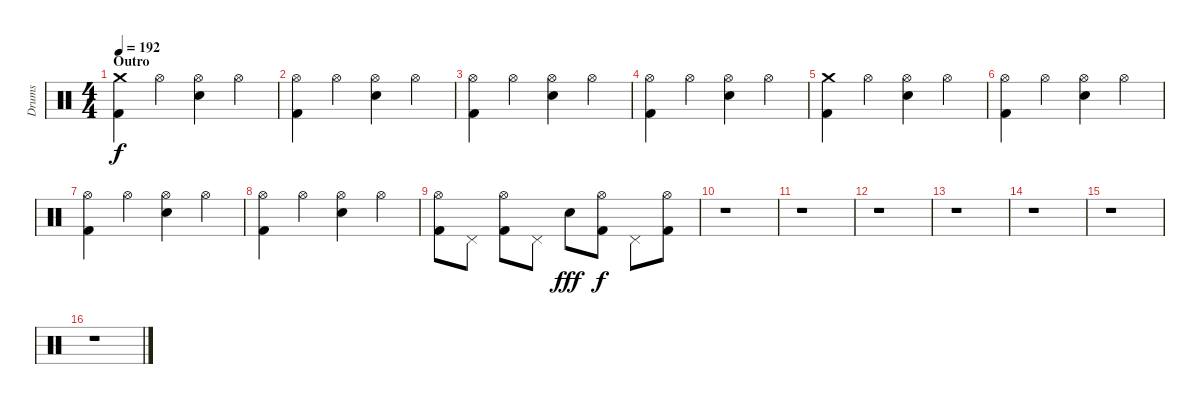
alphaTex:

\track ("Drums" "Drums") {instrument percussion}
\staff {score}
\articulation defaults
\ts (4 4)
\section ("" "Outro")
\tempo 192
\clef neutral
\ks c
("Kick (hit) 2" "Crash medium (hit)").4{dy f} "Hi-Hat (open)".4 ("Electric Snare (hit)" "Hi-Hat (open)").4 "Hi-Hat (open)".4 |
("Kick (hit) 2" "Hi-Hat (open)").4 "Hi-Hat (open)".4 ("Electric Snare (hit)" "Hi-Hat (open)").4 "Hi-Hat (open)".4 |
("Kick (hit) 2" "Hi-Hat (open)").4 "Hi-Hat (open)".4 ("Electric Snare (hit)" "Hi-Hat (open)").4 "Hi-Hat (open)".4 |
("Kick (hit) 2" "Hi-Hat (open)").4 "Hi-Hat (open)".4 ("Electric Snare (hit)" "Hi-Hat (open)").4 "Hi-Hat (open)".4 |
("Kick (hit) 2" "Crash medium (hit)").4 "Hi-Hat (open)".4 ("Electric Snare (hit)" "Hi-Hat (open)").4 "Hi-Hat (open)".4 |
("Kick (hit) 2" "Hi-Hat (open)").4 "Hi-Hat (open)".4 ("Electric Snare (hit)" "Hi-Hat (open)").4 "Hi-Hat (open)".4 |
("Kick (hit) 2" "Hi-Hat (open)").4 "Hi-Hat (open)".4 ("Electric Snare (hit)" "Hi-Hat (open)").4 "Hi-Hat (open)".4 |
("Kick (hit) 2" "Hi-Hat (open)").4 "Hi-Hat (open)".4 ("Electric Snare (hit)" "Hi-Hat (open)").4 "Hi-Hat (open)".4 |
("Kick (hit) 2" "Hi-Hat (open)").8 "Pedal Hi-Hat (hit)".8 ("Kick (hit) 2" "Hi-Hat (open)").8 "Pedal Hi-Hat (hit)".8 "Electric Snare (hit)".8{dy fff} ("Kick (hit) 2" "Hi-Hat (open)").8{dy f} "Pedal Hi-Hat (hit)".8 ("Kick (hit) 2" "Hi-Hat (open)").8 |
r.1 |
r.1 |
r.1 |
r.1 |
r.1 |
r.1 |
r.1
